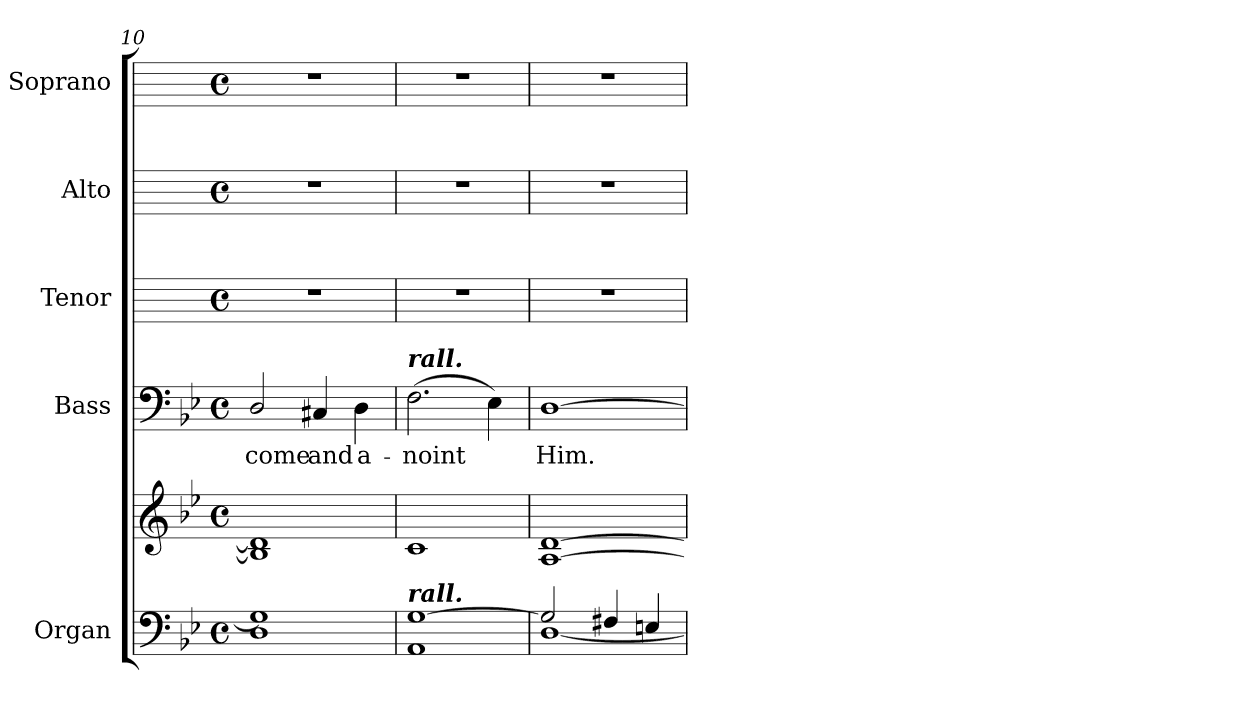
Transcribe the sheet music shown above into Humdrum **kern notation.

**kern	**kern	**kern	**text	**kern	**kern	**kern
*part5	*part5	*part4	*part4	*part3	*part2	*part1
*staff6	*staff5	*staff4	*staff4	*staff3	*staff2	*staff1
*I"Organ	*	*I"Bass	*	*I"Tenor	*I"Alto	*I"Soprano
*	*	*I'B	*	*I'T	*I'A	*I'S
*clefF4	*clefG2	*clefF4	*	*	*	*
*k[b-e-]	*k[b-e-]	*k[b-e-]	*	*	*	*
*B-:	*B-:	*B-:	*	*	*	*
*M4/4	*M4/4	*M4/4	*	*M4/4	*M4/4	*M4/4
*met(c)	*met(c)	*met(c)	*	*met(c)	*met(c)	*met(c)
=10	=10	=10	=10	=10	=10	=10
*^	*^	*	*	*	*	*
!	!	!	!	!	!LO:LY:b	!	!	!
1G/]	1D\	1B-] 1d]	1ryy	2D/	come	1r	1r	1r
!	!	!	!	!	!LO:LY:b	!	!	!
.	.	.	.	4C#X	and	.	.	.
!	!	!	!	!	!LO:LY:b	!	!	!
.	.	.	.	4D	a-	.	.	.
=11	=11	=11	=11	=11	=11	=11	=11	=11
!	!	!	!	!LO:TX:a:Bi:t=rall.	!	!	!	!
!LO:TX:a:Bi:t=rall.	!	!	!	!	!	!	!	!
!	!	!	!	!	!LO:LY:b	!	!	!
[1G/	1AA\	1c	1ryy	(>2.F	-noint	1r	1r	1r
.	.	.	.	4E-)	.	.	.	.
=12	=12	=12	=12	=12	=12	=12	=12	=12
!	!	!	!	!	!LO:LY:b	!	!	!
2G/]	[1D\	[1A [1d	1ryy	[1D	Him.	1r	1r	1r
4F#X/	.	.	.	.	.	.	.	.
4En/	.	.	.	.	.	.	.	.
*v	*v	*	*	*	*	*	*	*
*	*v	*v	*	*	*	*	*
=	=	=	=	=	=	=
*-	*-	*-	*-	*-	*-	*-
